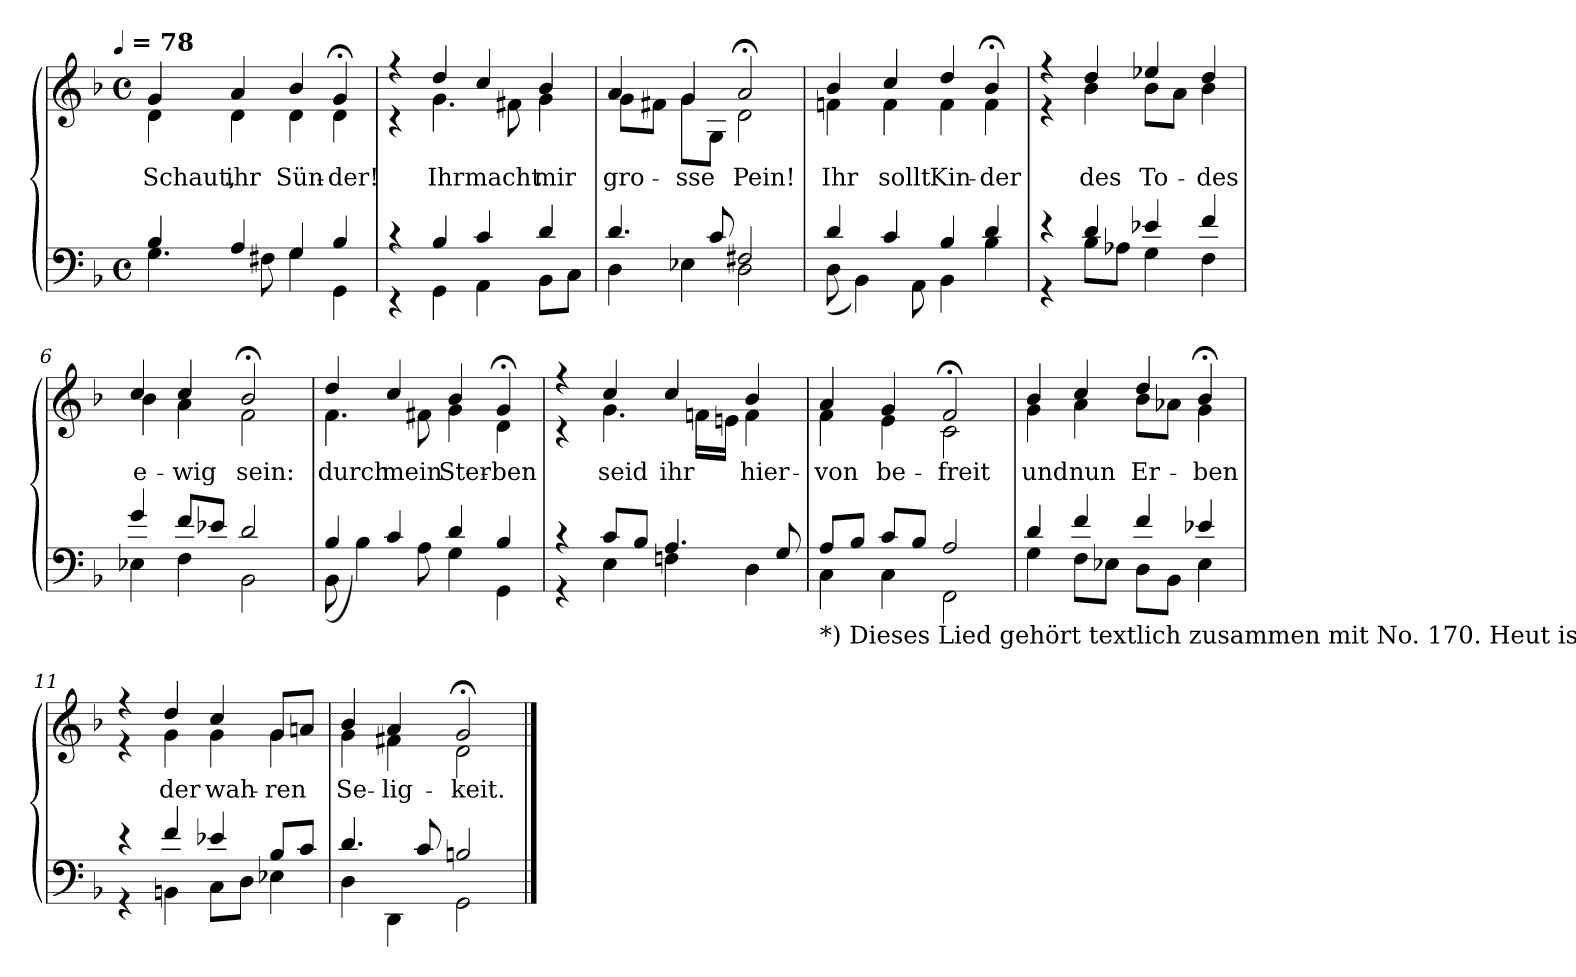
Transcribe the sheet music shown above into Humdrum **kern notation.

**kern	**kern	**text	**dynam
*part1	*part1	*part1	*part1
*staff2	*staff1	*staff1	*staff1/2
*clefF4	*clefG2	*	*
*k[b-]	*k[b-]	*	*
!!LO:TX:omd:t=[quarter] = 78
*M4/4	*M4/4	*	*
*met(c)	*met(c)	*	*
*MM78	*MM78	*	*
=1	=1	=1	=1
*^	*^	*	*
4B-	4.G	4g	4d	Schaut,	.
4A	.	4a	4d	ihr	.
.	8F#X	.	.	.	.
4G	4G	4b-	4d	Sün-	.
4B-	4GG	4g;<	4d	-der!	.
=2	=2	=2	=2	=2	=2
4r	4r	4r	4r	.	.
4B-	4GG	4dd	4.g	Ihr	.
4c	4AA	4cc	.	macht	.
.	.	.	8f#X	.	.
4d	8BB-L	4b-	4g	mir	.
.	8CJ	.	.	.	.
=3	=3	=3	=3	=3	=3
4.d	4D	4a	8gL	gro-	.
.	.	.	8f#XJ	.	.
.	4E-X	4g	8gL	sse	.
8c	.	.	8GJ	.	.
2F#X	2D	2a;<	2d	Pein!	.
=4	=4	=4	=4	=4	=4
4d	(8D	4b-	4fn	Ihr	.
.	4BB-)	.	.	.	.
4c	.	4cc	4f	sollt	.
.	8AA	.	.	.	.
4B-	4BB-	4dd	4f	Kin-	.
4d	4B-	4b-;<	4f	-der	.
!!LO:LB:g=z	!!
=5	=5	=5	=5	=5	=5
4r	4r	4r	4r	.	.
4d	8B-L	4dd	4b-	des	.
.	8A-XJ	.	.	.	.
4e-X	4G	4ee-X	8b-L	To-	.
.	.	.	8aJ	.	.
4f	4F	4dd	4b-	-des	.
=6	=6	=6	=6	=6	=6
4g	4E-X	4cc	4b-	e-	.
8fL	4F	4cc	4a	-wig	.
8e-XJ	.	.	.	.	.
2d	2BB-	2b-;<	2f	sein:	.
=7	=7	=7	=7	=7	=7
4B-	(8BB-	4dd	4.f	durch	.
.	4B-)	.	.	.	.
4c	.	4cc	.	mein	.
.	8A	.	8f#X	.	.
4d	4G	4b-	4g	Ster-	.
4B-	4GG	4g;<	4d	-ben	.
=8	=8	=8	=8	=8	=8
4r	4r	4r	4r	.	.
8cL	4E	4cc	4.g	seid	.
8B-J	.	.	.	.	.
4.A	4Fn	4cc	.	ihr	.
.	.	.	16fnLL	.	.
.	.	.	16enJJ	.	.
.	4D	4b-	4f	hier-	.
8G	.	.	.	.	.
!!LO:LB:g=z	!!
=9	=9	=9	=9	=9	=9
!LO:TX:b:t=*) Dieses Lied gehört textlich zusammen mit No. 170. Heut ist, o Mensch, ein grosser Trauertag	!	!	!	!	!
8AL	4C	4a	4f	-von	.
8B-J	.	.	.	.	.
8cL	4C	4g	4e	be-	.
8B-J	.	.	.	.	.
2A	2FF	2f;<	2c	-freit	.
=10	=10	=10	=10	=10	=10
4d	4G	4b-	4g	und	.
4f	8FL	4cc	4a	nun	.
.	8E-XJ	.	.	.	.
4f	8DL	4dd	8b-L	Er-	.
.	8BB-J	.	8a-XJ	.	.
4e-X	4E-	4b-;<	4g	-ben	.
=11	=11	=11	=11	=11	=11
4r	4r	4r	4r	.	.
4f	4BBn	4dd	4g	der	.
4e-X	8CL	4cc	4g	wah-	.
.	8DJ	.	.	.	.
8B-L	4E-X	8gL	4g	-ren	♩ = 75
8cJ	.	8anJ	.	.	.
=12	=12	=12	=12	=12	=12
*	*	*MM70	*	*	*
4.d	4D	4b-	4g	Se-	.
.	4DD	4a	4f#X	-lig-	♩ = 66
8c	.	.	.	.	.
2Bn	2GG	2g;<	2d	-keit.	.
*v	*v	*	*	*	*
*	*v	*v	*	*
==	==	==	==
*-	*-	*-	*-
